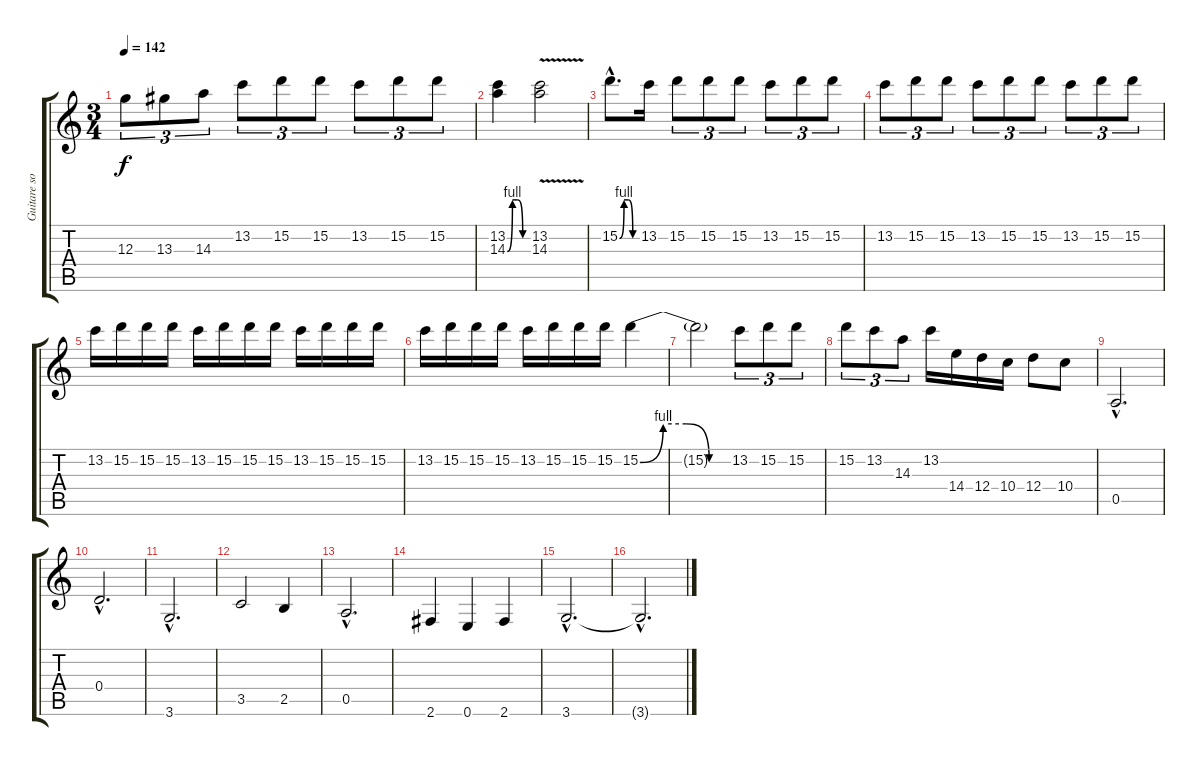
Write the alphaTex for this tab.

\track ("Guitare solo" "Guitare so") {instrument overdrivenguitar}
\staff {score tabs}
\tuning (E4 B3 G3 D3 A2 E2) {hide}
\ts (3 4)
\tempo 142
\clef g2
\ks c
12.3.8{tu (3 2) dy f} 13.3.8{tu (3 2)} 14.3.8{tu (3 2)} 13.2.8{tu (3 2)} 15.2.8{tu (3 2)} 15.2.8{tu (3 2)} 13.2.8{tu (3 2)} 15.2.8{tu (3 2)} 15.2.8{tu (3 2)} |
(13.2 14.3{be (custom 0 0 15 4 30 4 45 0 60 0)}).4 (13.2{v} 14.3{v}).2 |
15.2{be (custom 0 0 15 4 30 4 45 0 60 0) hac}.8{d} 13.2.16 15.2.8{tu (3 2)} 15.2.8{tu (3 2)} 15.2.8{tu (3 2)} 13.2.8{tu (3 2)} 15.2.8{tu (3 2)} 15.2.8{tu (3 2)} |
13.2.8{tu (3 2)} 15.2.8{tu (3 2)} 15.2.8{tu (3 2)} 13.2.8{tu (3 2)} 15.2.8{tu (3 2)} 15.2.8{tu (3 2)} 13.2.8{tu (3 2)} 15.2.8{tu (3 2)} 15.2.8{tu (3 2)} |
13.2.16 15.2.16 15.2.16 15.2.16 13.2.16 15.2.16 15.2.16 15.2.16 13.2.16 15.2.16 15.2.16 15.2.16 |
13.2.16 15.2.16 15.2.16 15.2.16 13.2.16 15.2.16 15.2.16 15.2.16 15.2{be (custom 0 0 15 4 30 4 45 0 60 0)}.4 |
15.2{t}.2 13.2.8{tu (3 2)} 15.2.8{tu (3 2)} 15.2.8{tu (3 2)} |
15.2.8{tu (3 2)} 13.2.8{tu (3 2)} 14.3.8{tu (3 2)} 13.2.16 14.4.16 12.4.16 10.4.16 12.4.8 10.4.8 |
0.5{hac}.2{d} |
0.4{hac}.2{d} |
3.6{hac}.2{d} |
3.5.2 2.5.4 |
0.5{hac}.2{d} |
2.6.4 0.6.4 2.6.4 |
3.6{hac}.2{d} |
3.6{hac t}.2{d}
